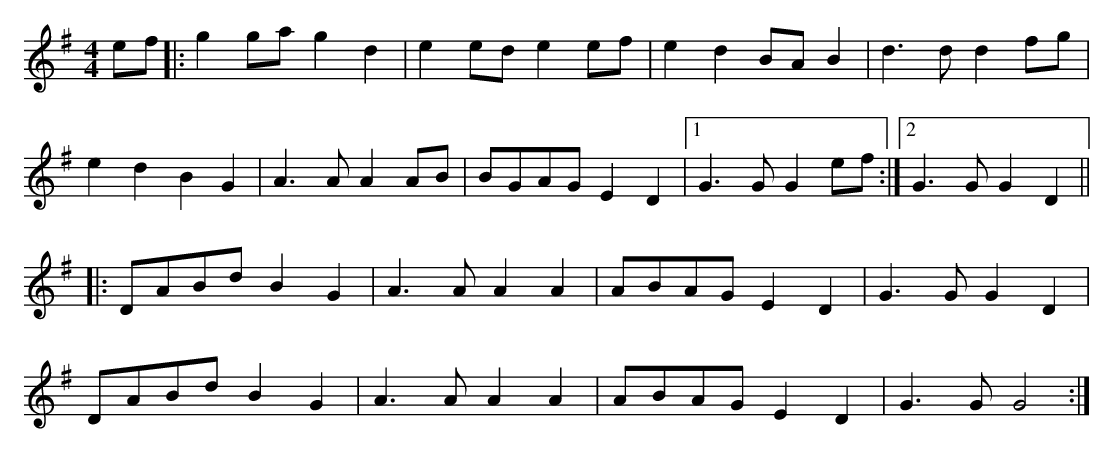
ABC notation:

X:1
M:4/4
K:G
ef|:g2 ga g2 d2|e2 ed e2ef|e2 d2 BAB2|d3 dd2 fg|
e2 d2 B2 G2|A3 AA2 AB|BGAG E2 D2|1 G3 GG2 ef:|2 G3 GG2 D2||
|:DABd B2 G2|A3 AA2 A2|ABAG E2 D2|G3 GG2 D2|
DABd B2 G2|A3 AA2 A2|ABAG E2 D2|G3 GG4:|
